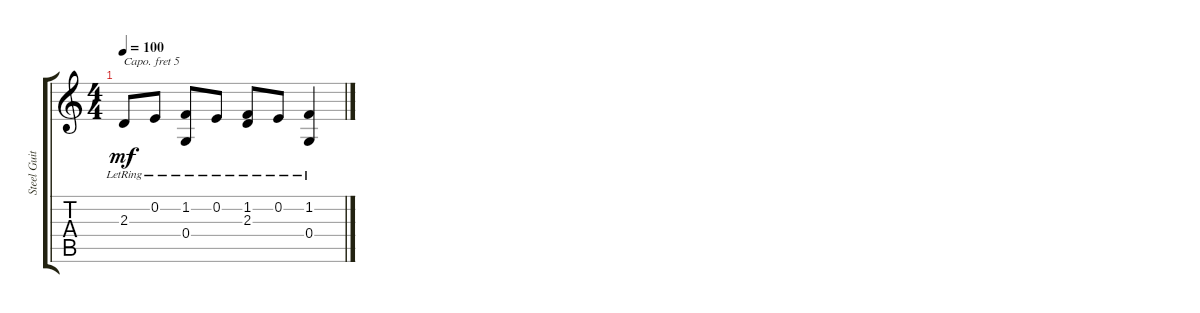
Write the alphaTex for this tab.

\track ("Steel Guitar" "Steel Guit") {instrument acousticgrandpiano}
\staff {score tabs}
\capo 5
\tuning (E4 B3 G3 D3 A2 E2) {hide}
\ts (4 4)
\tempo 100
\clef g2
\ks c
2.3{lr}.8{dy mf} 0.2{lr}.8 (1.2{lr} 0.4{lr}).8 0.2{lr}.8 (1.2{lr} 2.3{lr}).8 0.2{lr}.8 (1.2{lr} 0.4{lr}).4
